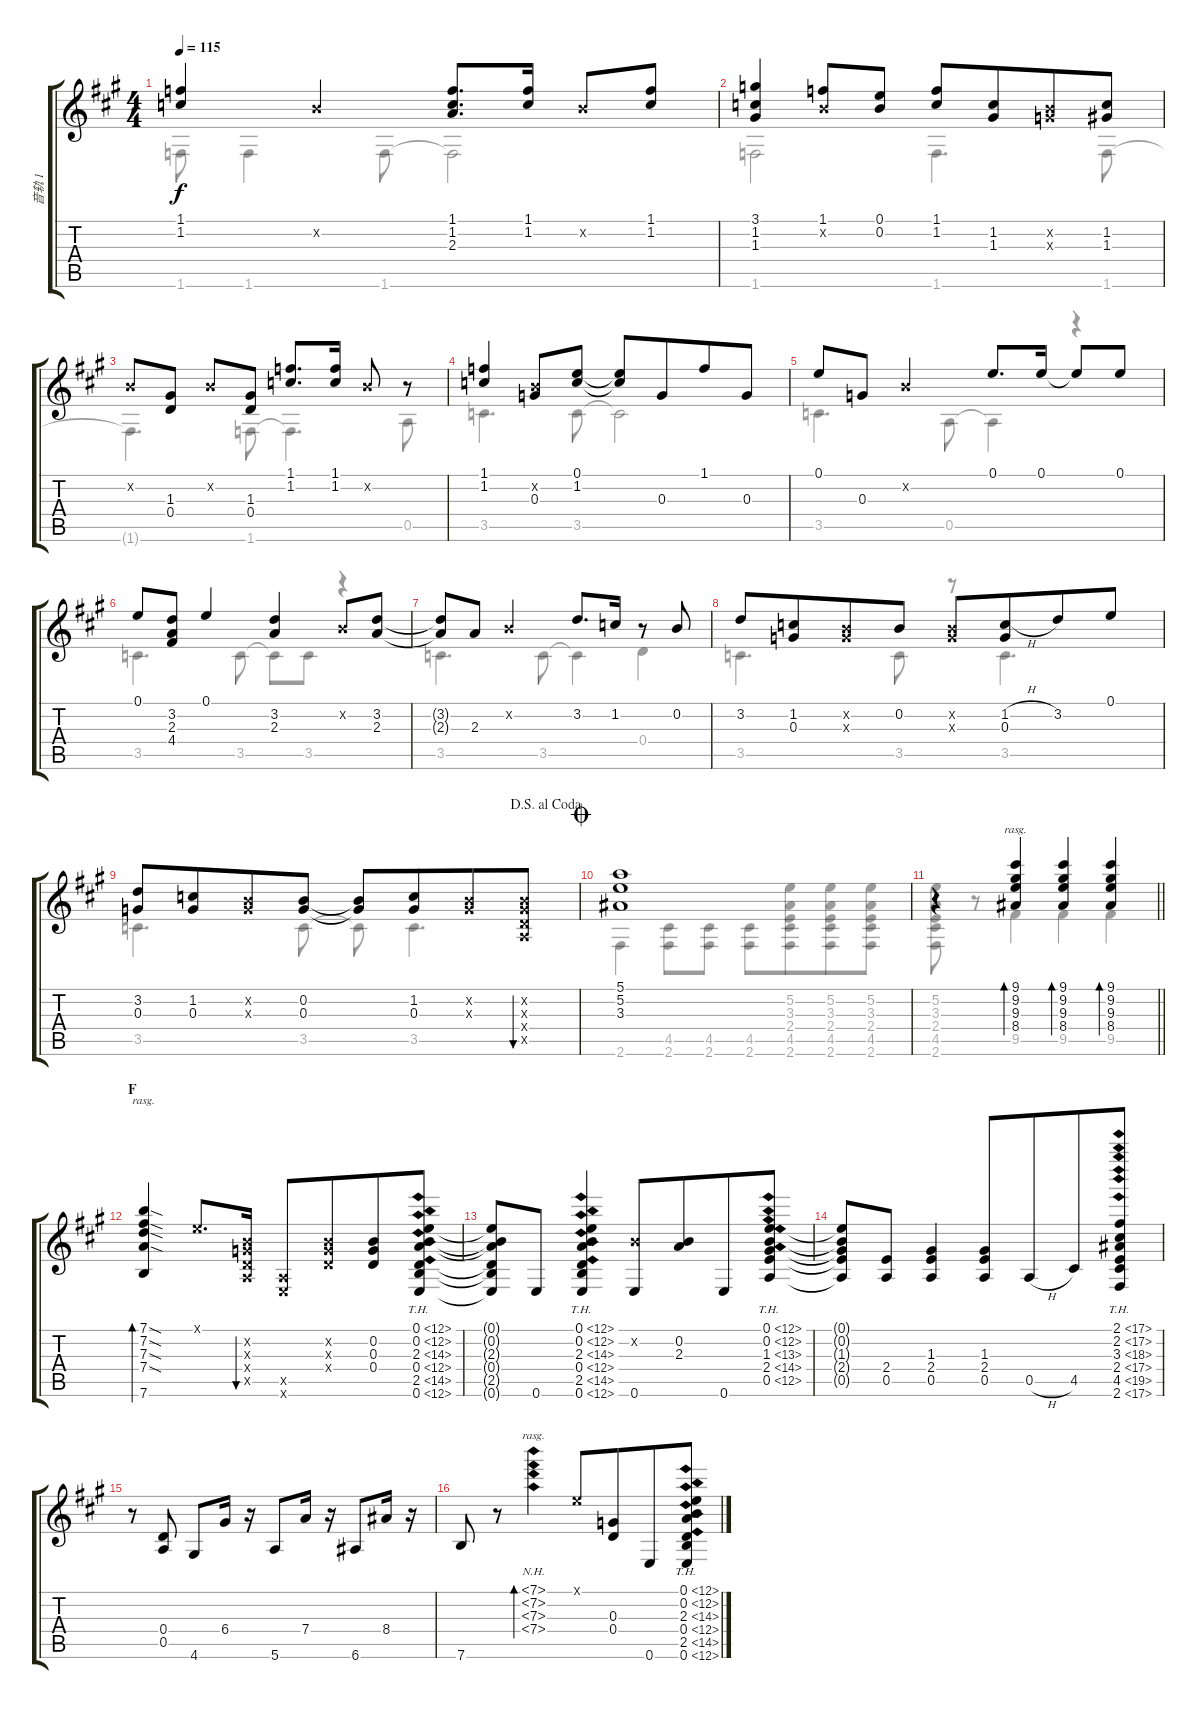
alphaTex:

\track ("音轨 1" "音轨 1") {instrument acousticguitarsteel}
\staff {score tabs}
\tuning (E4 B3 G3 D3 A2 E2) {hide}
\voice
\ts (4 4)
\tempo 115
\clef g2
\ks a
(1.1 1.2).4{dy f} 0.2{x}.4 (1.1 1.2 2.3).8{d} (1.1 1.2).16 0.2{x}.8 (1.1 1.2).8 |
(3.1 1.2 1.3).4 (1.1 0.2{x}).8 (0.1 0.2).8 (1.1 1.2).8 (1.2 1.3).8{beam merge} (0.2{x} 0.3{x}).8 (1.2 1.3).8 |
0.2{x}.8 (1.3 0.4).8 0.2{x}.8 (1.3 0.4).8 (1.1 1.2).8{d} (1.1 1.2).16 0.2{x}.8 r.8 |
(1.1 1.2).4 (0.2{x} 0.3).8 (0.1 1.2).8 (0.1{t} 1.2{t}).8 0.3.8{beam merge} 1.1.8 0.3.8 |
0.1.8 0.3.8 0.2{x}.4 0.1.8{d} 0.1.16 0.1{t}.8 0.1.8 |
0.1.8 (3.2 2.3 4.4).8 0.1.4 (3.2 2.3).4 0.2{x}.8 (3.2 2.3).8 |
(3.2{t} 2.3{t}).8 2.3.8 0.2{x}.4 3.2.8{d} 1.2.16 r.8 0.2.8 |
3.2.8 (1.2 0.3).8{beam merge} (0.2{x} 0.3{x}).8 0.2.8 (0.2{x} 0.3{x}).8 (1.2{h} 0.3).8{beam merge} 3.2.8 0.1.8 |
\jump dalsegnoalcoda
(3.2 0.3).8 (1.2 0.3).8{beam merge} (0.2{x} 0.3{x}).8 (0.2 0.3).8 (0.2{t} 0.3{t}).8 (1.2 0.3).8{beam merge} (0.2{x} 0.3{x}).8 (0.2{x} 0.3{x} 0.4{x} 0.5{x}).8{bu 120} |
\jump coda
(5.1 5.2 3.3).1 |
\barLineRight lightlight
r.4 (9.1 9.2 9.3 8.4).4{bd 120 rasg ii} (9.1 9.2 9.3 8.4).4{bd 240} (9.1 9.2 9.3 8.4).4{bd 240} |
\section ("" "F")
(7.1{sod} 7.2{sod} 7.3{sod} 7.4{sod} 7.6).4{bd 240 rasg ii beam Up} 0.1{x}.8{d} (0.2{x} 0.3{x} 0.4{x} 0.5{x}).16{bu 120} (0.5{x} 0.6{x}).8 (0.2{x} 0.3{x} 0.4{x}).8{beam merge} (0.2 0.3 0.4).8 (0.1{th 12} 0.2{th 12} 2.3{th 12} 0.4{th 12} 2.5{th 12} 0.6{th 12}).8 |
(0.1{t} 0.2{t} 2.3{t} 0.4{t} 2.5{t} 0.6{t}).8 0.6.8 (0.1{th 12} 0.2{th 12} 2.3{th 12} 0.4{th 12} 2.5{th 12} 0.6{th 12}).4 (0.2{x} 0.6).8 (0.2 2.3).8{beam merge} 0.6.8 (0.1{th 12} 0.2{th 12} 1.3{th 12} 2.4{th 12} 0.5{th 12}).8 |
(0.1{t} 0.2{t} 1.3{t} 2.4{t} 0.5{t}).8 (2.4 0.5).8 (1.3 2.4 0.5).4 (1.3 2.4 0.5).8 0.5{h}.8{beam merge} 4.5.8 (2.1{th 15} 2.2{th 15} 3.3{th 15} 2.4{th 15} 4.5{th 15} 2.6{th 15}).8 |
r.8 (0.4 0.5).8 4.6.8 6.4.16 r.16 5.6.8 7.4.16 r.16 6.6.8{beam merge} 8.4.16 r.16 |
7.6.8 r.8 (7.1{nh} 7.2{nh} 7.3{nh} 7.4{nh}).4{bd 120 rasg ii} 0.1{x}.8 (0.3 0.4).8{beam merge} 0.6.8 (0.1{th 12} 0.2{th 12} 2.3{th 12} 0.4{th 12} 2.5{th 12} 0.6{th 12}).8
\voice
\clef g2
\ottava regular
\simile none
\ks a
1.6.8{dy f} 1.6.4 1.6.8 1.6{t}.2 |
1.6.2 1.6.4{d} 1.6.8 |
1.6{t}.4{d} 1.6.8 1.6{t}.4{d} 0.5.8 |
3.5.4{d} 3.5.8 3.5{t}.2 |
3.5.4{d} 0.5.8 0.5{t}.4 r.4 |
3.5.4{d} 3.5.8 3.5{t}.8 3.5.8 r.4 |
3.5.4{d} 3.5.8 3.5{t}.4 0.4.4 |
3.5.4{d} 3.5.8 r.8 3.5.4{d} |
3.5.4{d} 3.5.8 3.5{t}.8 3.5.4{d} |
2.6.4 (4.5 2.6).8 (4.5 2.6).8 (4.5 2.6).8 (5.2 3.3 2.4 4.5 2.6).8{beam merge} (5.2 3.3 2.4 4.5 2.6).8 (5.2 3.3 2.4 4.5 2.6).8 |
\barLineRight lightlight
(5.2 3.3 2.4 4.5 2.6).8 r.8 9.5.4 9.5.4 9.5.4 |
|
|
|
|
